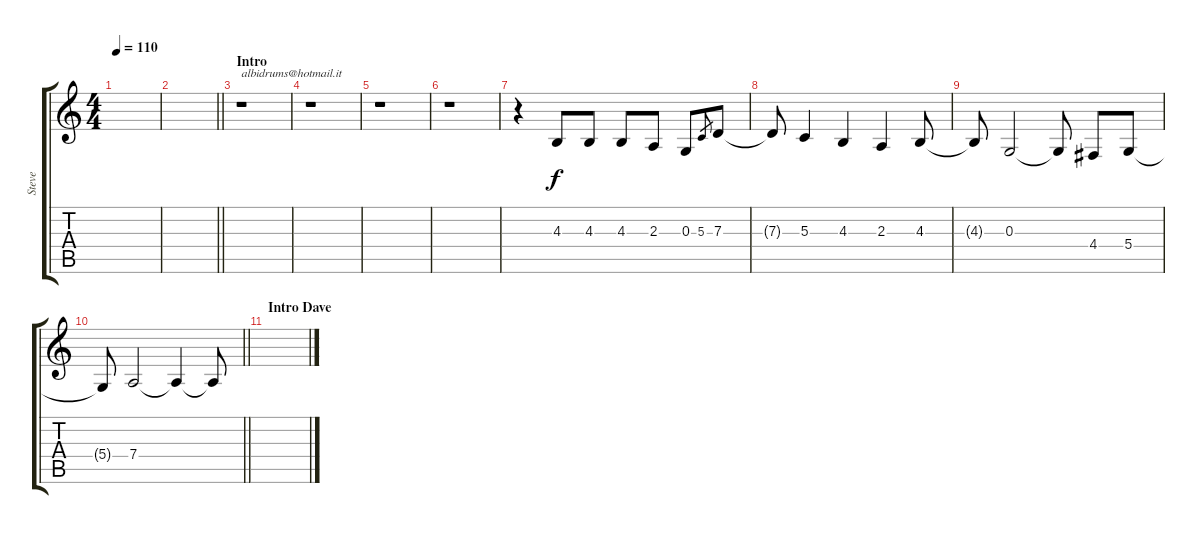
\track ("Steve " "Steve ") {instrument pad2warm}
\staff {score tabs}
\tuning (E4 B3 G3 D3 A2 E2) {hide}
\ts (4 4)
\tempo 110
\clef g2
\ks c
|
\barLineRight lightlight
|
\section ("" "Intro")
r.1{txt "albidrums@hotmail.it"} |
r.1 |
r.1 |
r.1 |
r.4{volume 16} 4.3.8 4.3.8 4.3.8 2.3.8 0.3.8 5.3.8{gr} 7.3.8 |
7.3{t}.8 5.3.4 4.3.4 2.3.4 4.3.8 |
4.3{t}.8 0.3.2 0.3{t}.8 4.4.8 5.4.8 |
\barLineRight lightlight
5.4{t}.8 7.4.2 7.4{t}.4 7.4{t}.8 |
\section ("" "Intro Dave")
